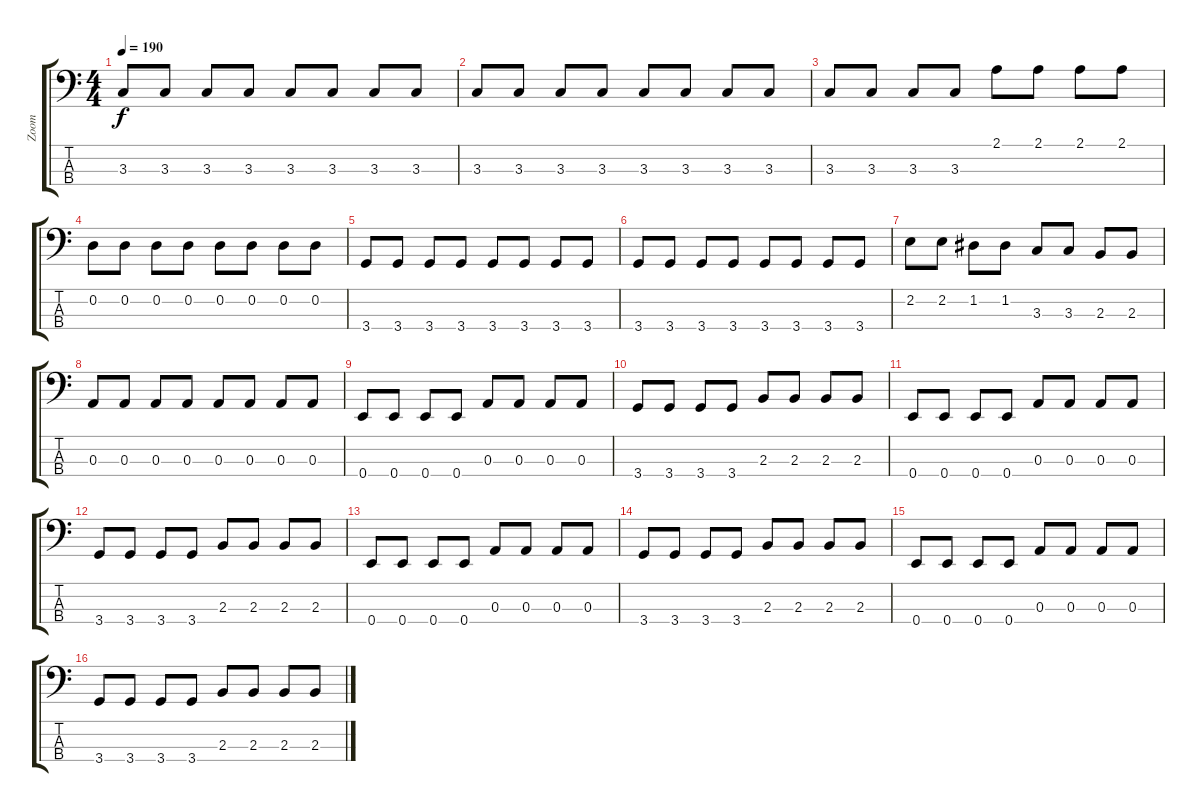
\track ("Zoom" "Zoom") {instrument electricbassfinger}
\staff {score tabs}
\tuning (G2 D2 A1 E1) {hide}
\ts (4 4)
\tempo 190
\clef f4
\ks c
3.3.8{dy f} 3.3.8 3.3.8 3.3.8 3.3.8 3.3.8 3.3.8 3.3.8 |
3.3.8 3.3.8 3.3.8 3.3.8 3.3.8 3.3.8 3.3.8 3.3.8 |
3.3.8 3.3.8 3.3.8 3.3.8 2.1.8 2.1.8 2.1.8 2.1.8 |
0.2.8 0.2.8 0.2.8 0.2.8 0.2.8 0.2.8 0.2.8 0.2.8 |
3.4.8 3.4.8 3.4.8 3.4.8 3.4.8 3.4.8 3.4.8 3.4.8 |
3.4.8 3.4.8 3.4.8 3.4.8 3.4.8 3.4.8 3.4.8 3.4.8 |
2.2.8 2.2.8 1.2.8 1.2.8 3.3.8 3.3.8 2.3.8 2.3.8 |
0.3.8 0.3.8 0.3.8 0.3.8 0.3.8 0.3.8 0.3.8 0.3.8 |
0.4.8 0.4.8 0.4.8 0.4.8 0.3.8 0.3.8 0.3.8 0.3.8 |
3.4.8 3.4.8 3.4.8 3.4.8 2.3.8 2.3.8 2.3.8 2.3.8 |
0.4.8 0.4.8 0.4.8 0.4.8 0.3.8 0.3.8 0.3.8 0.3.8 |
3.4.8 3.4.8 3.4.8 3.4.8 2.3.8 2.3.8 2.3.8 2.3.8 |
0.4.8 0.4.8 0.4.8 0.4.8 0.3.8 0.3.8 0.3.8 0.3.8 |
3.4.8 3.4.8 3.4.8 3.4.8 2.3.8 2.3.8 2.3.8 2.3.8 |
0.4.8 0.4.8 0.4.8 0.4.8 0.3.8 0.3.8 0.3.8 0.3.8 |
3.4.8 3.4.8 3.4.8 3.4.8 2.3.8 2.3.8 2.3.8 2.3.8
